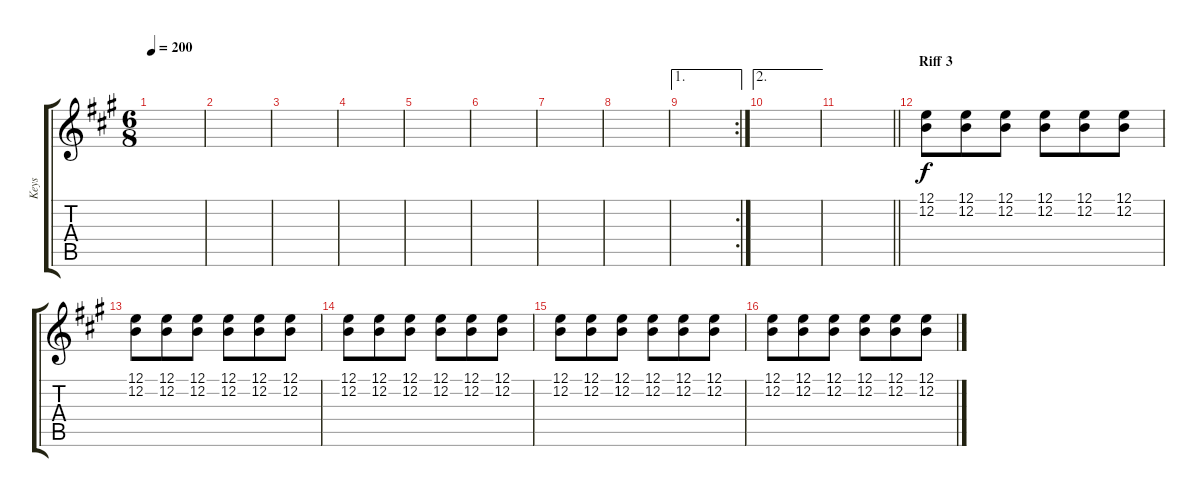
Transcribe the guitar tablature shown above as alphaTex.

\track ("Keys" "Keys") {instrument lead6voice}
\staff {score tabs}
\tuning (E4 B3 G3 D3 A2 E2) {hide}
\ts (6 8)
\tempo 200
\clef g2
\ks f#minor
|
|
|
|
|
|
|
|
\ae 1
\rc 2
|
\ae 2
|
\barLineRight lightlight
|
\section ("" "Riff 3")
(12.1 12.2).8 (12.1 12.2).8 (12.1 12.2).8 (12.1 12.2).8 (12.1 12.2).8 (12.1 12.2).8 |
(12.1 12.2).8 (12.1 12.2).8 (12.1 12.2).8 (12.1 12.2).8 (12.1 12.2).8 (12.1 12.2).8 |
(12.1 12.2).8 (12.1 12.2).8 (12.1 12.2).8 (12.1 12.2).8 (12.1 12.2).8 (12.1 12.2).8 |
(12.1 12.2).8 (12.1 12.2).8 (12.1 12.2).8 (12.1 12.2).8 (12.1 12.2).8 (12.1 12.2).8 |
(12.1 12.2).8 (12.1 12.2).8 (12.1 12.2).8 (12.1 12.2).8 (12.1 12.2).8 (12.1 12.2).8
